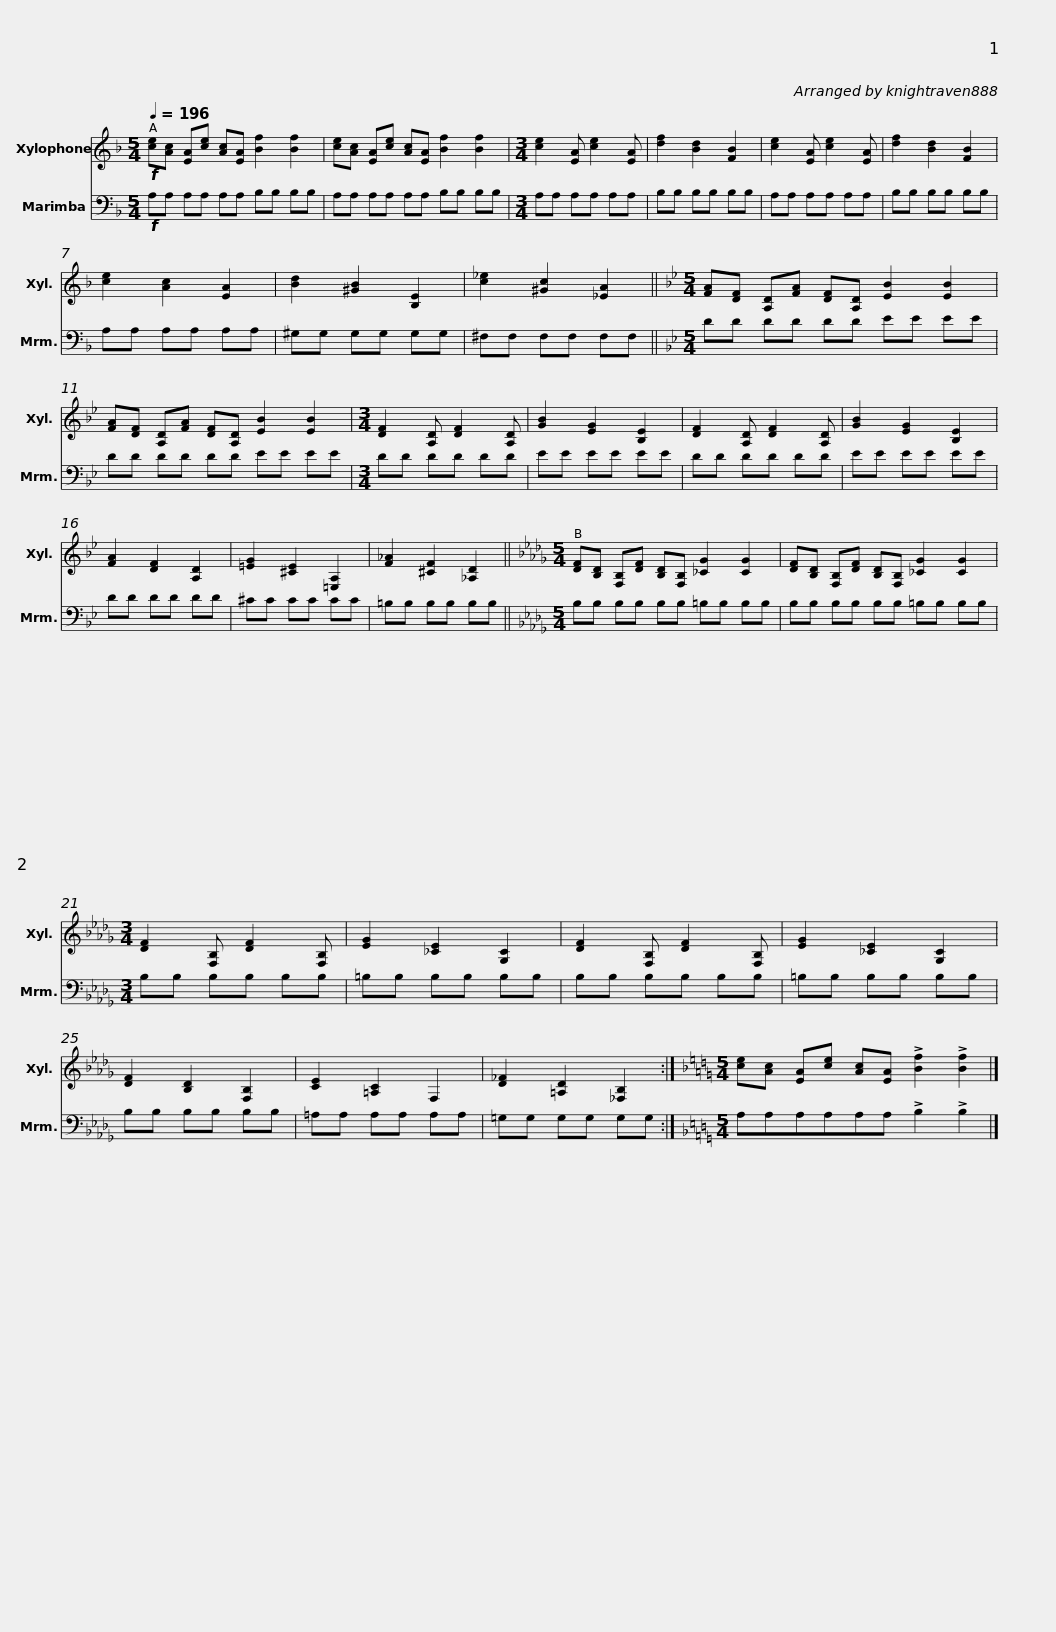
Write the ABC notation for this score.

X:1
%%score 1 2
L:1/8
Q:1/4=196
M:5/4
I:linebreak $
K:F
V:1 treble transpose=12
V:2 bass
V:1
!f! [ce][Ac] [EA][ce] [Ac][EA] [Bf]2 [Bf]2 | [ce][Ac] [EA][ce] [Ac][EA] [Bf]2 [Bf]2 |[M:3/4] [ce]2 [EA] [ce]2 [EA] | [df]2 [Bd]2 [FB]2 |$ [ce]2 [EA] [ce]2 [EA] | %5
 [df]2 [Bd]2 [FB]2 | [ce]2 [Ac]2 [EA]2 | [Bd]2 [^GB]2 [B,E]2 | [c_e]2 [^Gc]2 [_EA]2 ||$[K:Bb][M:5/4] [FA][DF] [A,D][FA] [DF][A,D] [EB]2 [EB]2 | %10
 [FA][DF] [A,D][FA] [DF][A,D] [EB]2 [EB]2 |[M:3/4] [DF]2 [A,D] [DF]2 [A,D] | [GB]2 [EG]2 [B,E]2 |$ [DF]2 [A,D] [DF]2 [A,D] | [GB]2 [EG]2 [B,E]2 | %15
 [FA]2 [DF]2 [A,D]2 | [=EG]2 [^CE]2 [=E,A,]2 | [F_A]2 [^CF]2 [_A,D]2 ||$[K:Db][M:5/4] [DF][B,D] [F,B,][DF] [B,D][F,B,] [_CG]2 [CG]2 | [DF][B,D] [F,B,][DF] [B,D][F,B,] [_CG]2 [CG]2 | %20
[M:3/4] [DF]2 [F,B,] [DF]2 [F,B,] | [EG]2 [_CE]2 [G,C]2 |$ [DF]2 [F,B,] [DF]2 [F,B,] | [EG]2 [_CE]2 [G,C]2 | [DF]2 [B,D]2 [F,B,]2 | %25
 [CE]2 [=A,C]2 F,2 | [D_F]2 [=A,D]2 [_F,B,]2 :|$[K:F][M:5/4] [ce][Ac] [EA][ce] [Ac][EA] !>![Bf]2 !>![Bf]2 |] %28
V:2
!f! A,A, A,A, A,A, B,B, B,B, | A,A, A,A, A,A, B,B, B,B, |[M:3/4] A,A, A,A, A,A, | B,B, B,B, B,B, |$ A,A, A,A, A,A, | %5
 B,B, B,B, B,B, | A,A, A,A, A,A, | ^G,G, G,G, G,G, | ^F,F, F,F, F,F, ||$[K:Bb][M:5/4] DD DD DD EE EE | %10
 DD DD DD EE EE |[M:3/4] DD DD DD | EE EE EE |$ DD DD DD | EE EE EE | %15
 DD DD DD | ^CC CC CC | =B,B, B,B, B,B, ||$[K:Db][M:5/4] B,B, B,B, B,B, =B,B, B,B, | B,B, B,B, B,B, =B,B, B,B, | %20
[M:3/4] B,B, B,B, B,B, | =B,B, B,B, B,B, |$ B,B, B,B, B,B, | =B,B, B,B, B,B, | B,B, B,B, B,B, | %25
 =A,A, A,A, A,A, | =G,G, G,G, G,G, :|$[K:F][M:5/4] A,A,A,A,A,A, !>!B,2 !>!B,2 |] %28
